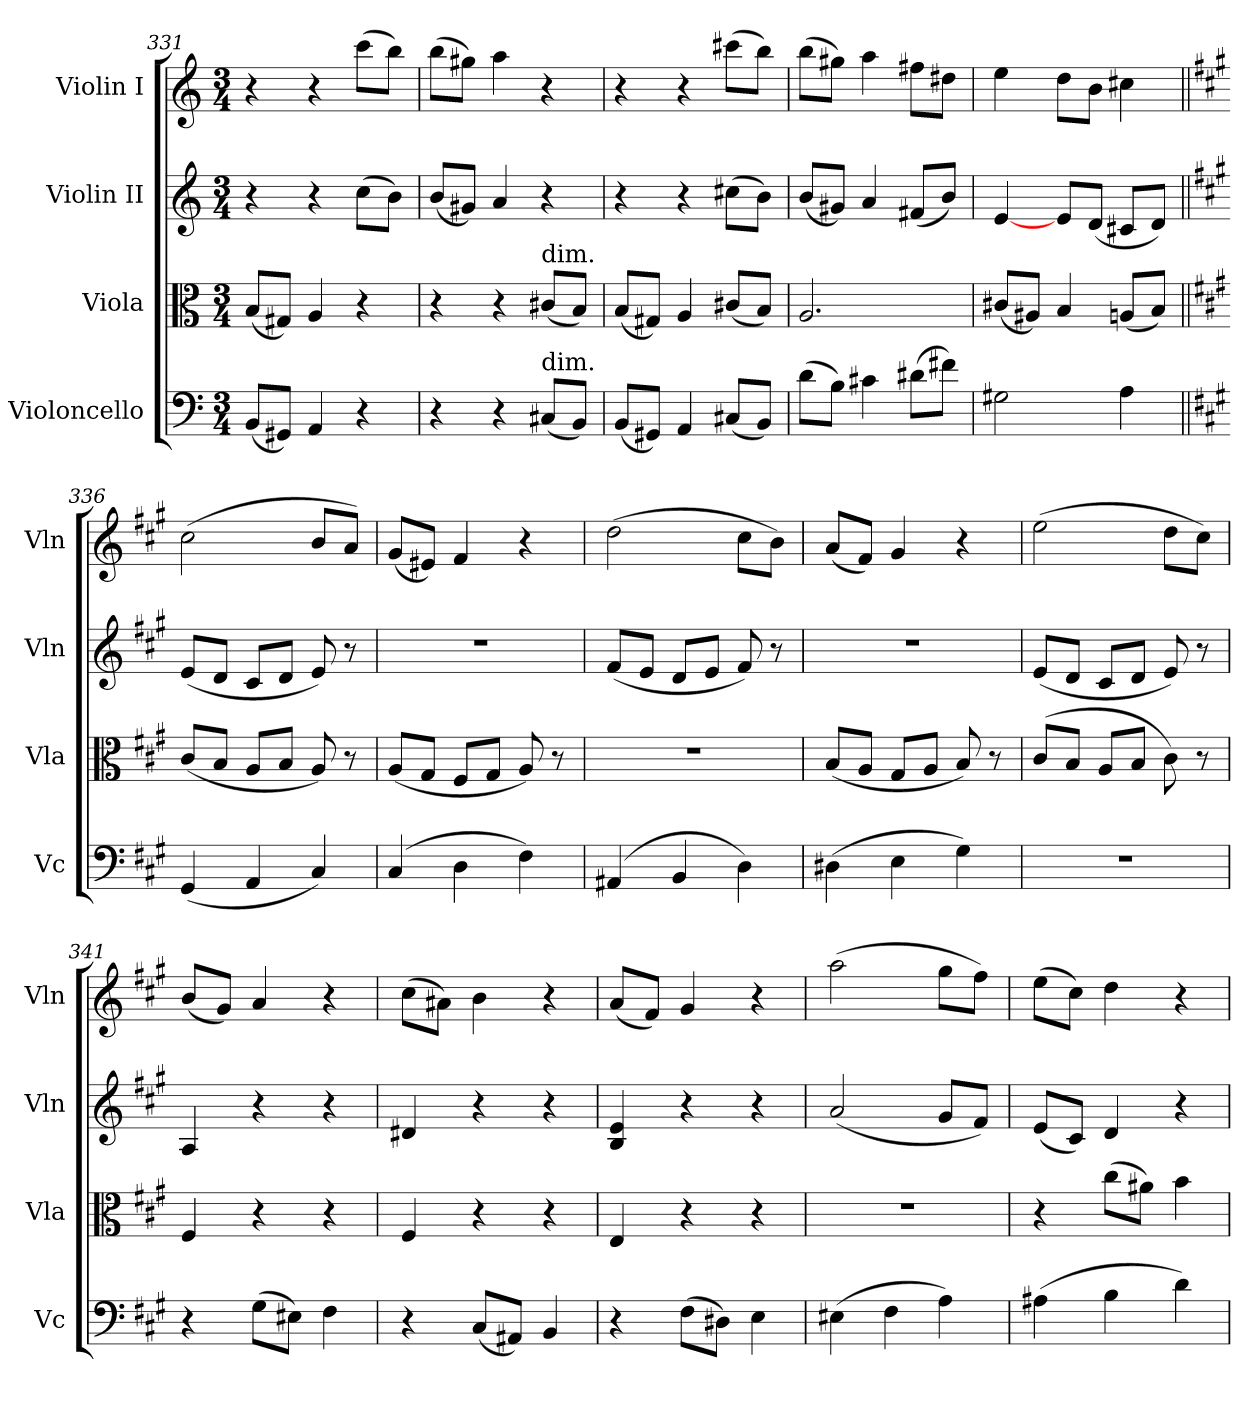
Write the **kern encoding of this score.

**kern	**kern	**kern	**kern
*part4	*part3	*part2	*part1
*staff4	*staff3	*staff2	*staff1
*I"Violoncello	*I"Viola	*I"Violin II	*I"Violin I
*I'Vc	*I'Vla	*I'Vln	*I'Vln
*clefF4	*clefC3	*clefG2	*clefG2
*k[]	*k[]	*k[]	*k[]
*C:	*C:	*C:	*C:
*M3/4	*M3/4	*M3/4	*M3/4
=331	=331	=331	=331
(8BB/L	(8B/L	4r	4r
8GG#X/J)	8G#X/J)	.	.
4AA	4A	4r	4r
4r	4r	(8cc\L	(8ccc\L
.	.	8b\J)	8bb\J)
=332	=332	=332	=332
4r	4r	(8b/L	(8bb\L
.	.	8g#X/J)	8gg#X\J)
4r	4r	4a	4aa
!	!LO:TX:a:t=dim.	!	!
!LO:TX:a:t=dim.	!	!	!
(8C#X/L	(8c#X/L	4r	4r
8BB/J)	8B/J)	.	.
=333	=333	=333	=333
(8BB/L	(8B/L	4r	4r
8GG#X/J)	8G#X/J)	.	.
4AA	4A	4r	4r
(8C#X/L	(8c#X/L	(8cc#X\L	(8ccc#X\L
8BB/J)	8B/J)	8b\J)	8bb\J)
=334	=334	=334	=334
(8d\L	2.A	(8b/L	(8bb\L
8B\J)	.	8g#X/J)	8gg#X\J)
4c#X	.	4a	4aa
(8d#X\L	.	(8f#X/L	8ff#X\L
8f#X\J)	.	8b/J)	8dd#X\J
=335	=335	=335	=335
2G#X	(8c#X/L	[4e	4ee
.	8A#X/J)	.	.
.	4B	8e/L	8dd\L
.	.	(8d/J	8b\J
4A	(8An/L	8c#X/L	4cc#X
.	8B/J)	8d/J)	.
=336||	=336||	=336||	=336||
*k[f#c#g#]	*k[f#c#g#]	*k[f#c#g#]	*k[f#c#g#]
*A:	*A:	*A:	*A:
(4GG#	(8c#/L	(8e/L	(2cc#
.	8B/J	8d/J	.
4AA	8A/L	8c#/L	.
.	8B/J	8d/J	.
4C#)	8A)	8e)	8b/L
.	8r	8r	8a/J)
=337	=337	=337	=337
(4C#	(8A/L	2.r	(8g#/L
.	8G#/J	.	8e#X/J)
4D	8F#/L	.	4f#
.	8G#/J	.	.
4F#)	8A)	.	4r
.	8r	.	.
=338	=338	=338	=338
(4AA#X	2.r	(8f#/L	(2dd
.	.	8e/J	.
4BB	.	8d/L	.
.	.	8e/J	.
4D)	.	8f#)	8cc#\L
.	.	8r	8b\J)
=339	=339	=339	=339
(4D#X	(8B/L	2.r	(8a/L
.	8A/J	.	8f#/J)
4E	8G#/L	.	4g#
.	8A/J	.	.
4G#)	8B)	.	4r
.	8r	.	.
=340	=340	=340	=340
2.r	(8c#/L	(8e/L	(2ee
.	8B/J	8d/J	.
.	8A/L	8c#/L	.
.	8B/J	8d/J	.
.	8c#)	8e)	8dd\L
.	8r	8r	8cc#\J)
=341	=341	=341	=341
4r	4F#	4A	(8b/L
.	.	.	8g#/J)
(8G#\L	4r	4r	4a
8E#X\J)	.	.	.
4F#	4r	4r	4r
=342	=342	=342	=342
4r	4F#	4d#X	(8cc#\L
.	.	.	8a#X\J)
(8C#/L	4r	4r	4b
8AA#X/J)	.	.	.
4BB	4r	4r	4r
=343	=343	=343	=343
4r	4E	4B 4e	(8a/L
.	.	.	8f#/J)
(8F#\L	4r	4r	4g#
8D#X\J)	.	.	.
4E	4r	4r	4r
=344	=344	=344	=344
(4E#X	2.r	(2a	(2aa
4F#	.	.	.
4A)	.	8g#/L	8gg#\L
.	.	8f#/J)	8ff#\J)
=345	=345	=345	=345
(4A#X	4r	(8e/L	(8ee\L
.	.	8c#/J)	8cc#\J)
4B	(8cc#\L	4d	4dd
.	8a#X\J)	.	.
4d)	4b	4r	4r
=	=	=	=
*-	*-	*-	*-
